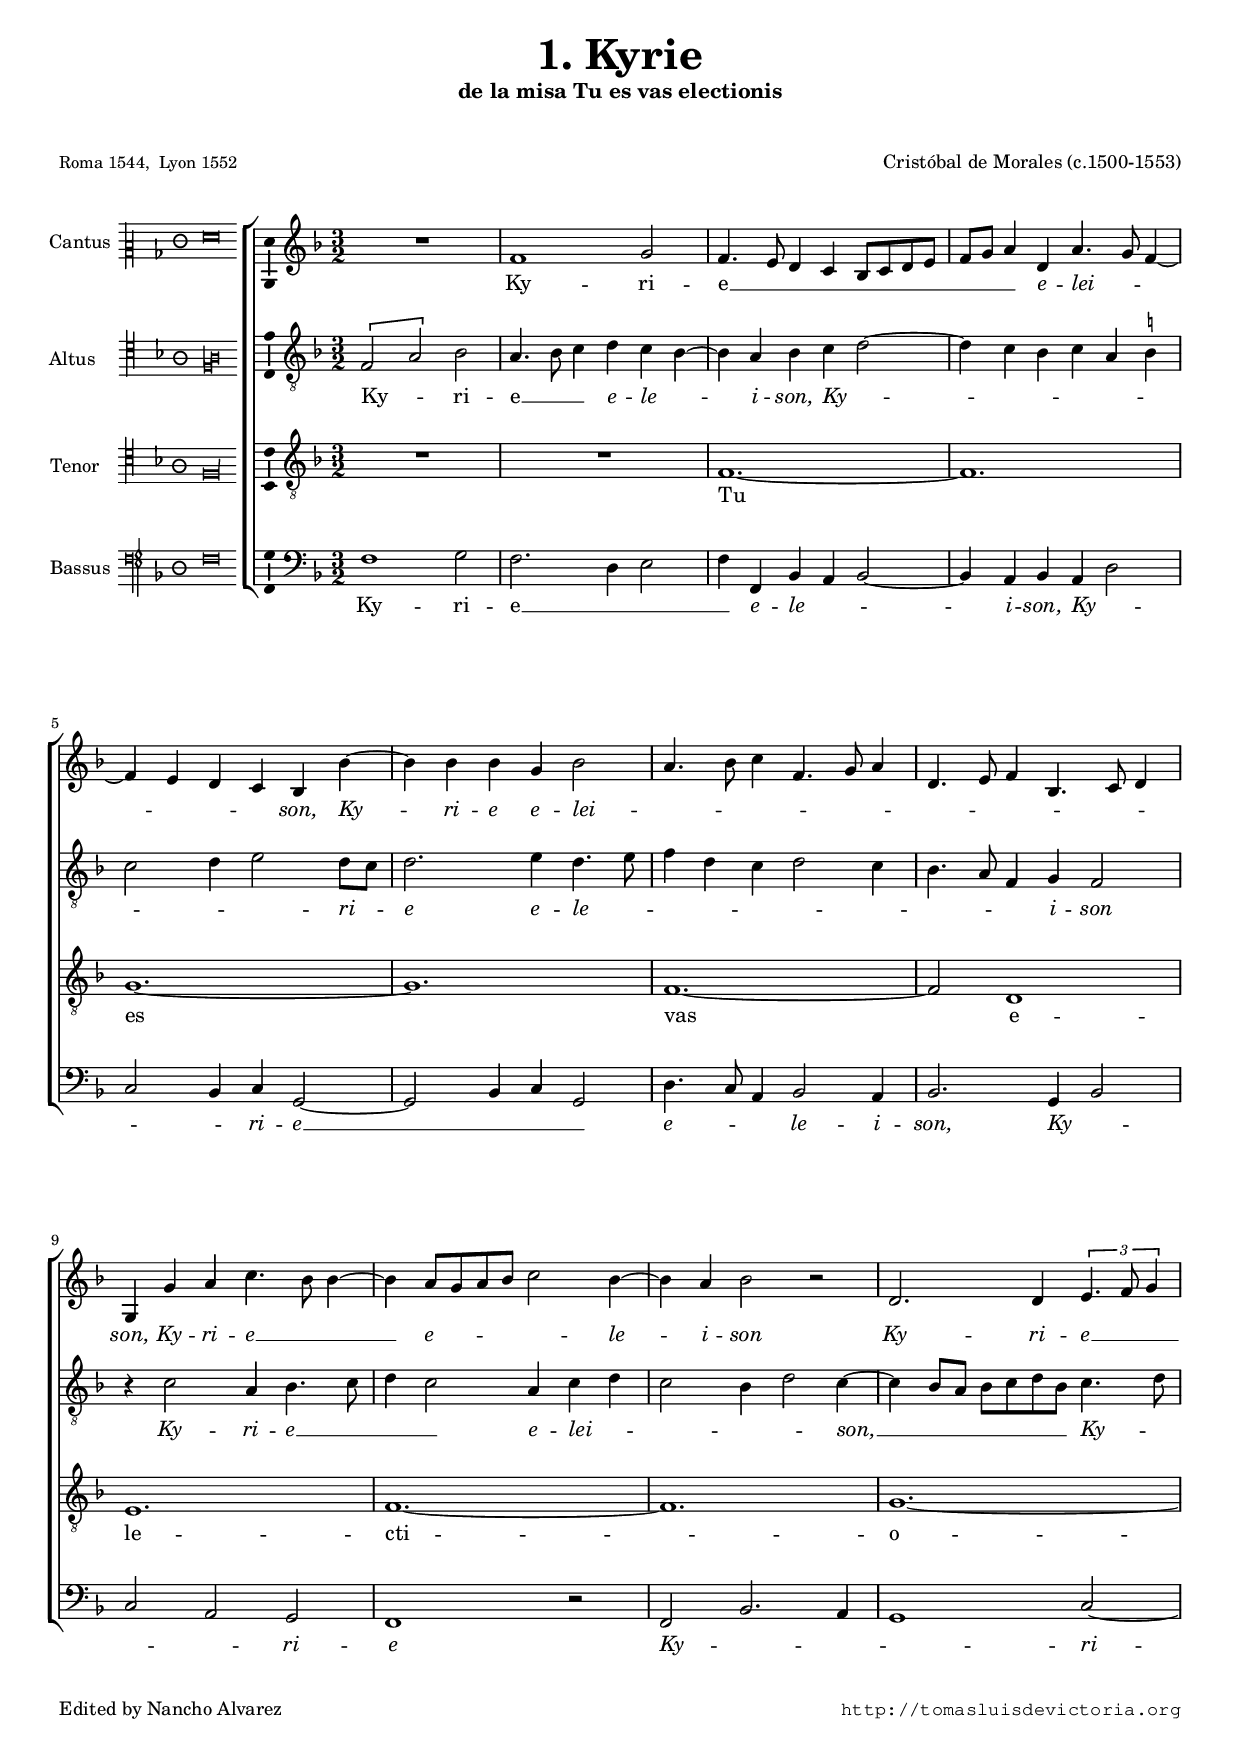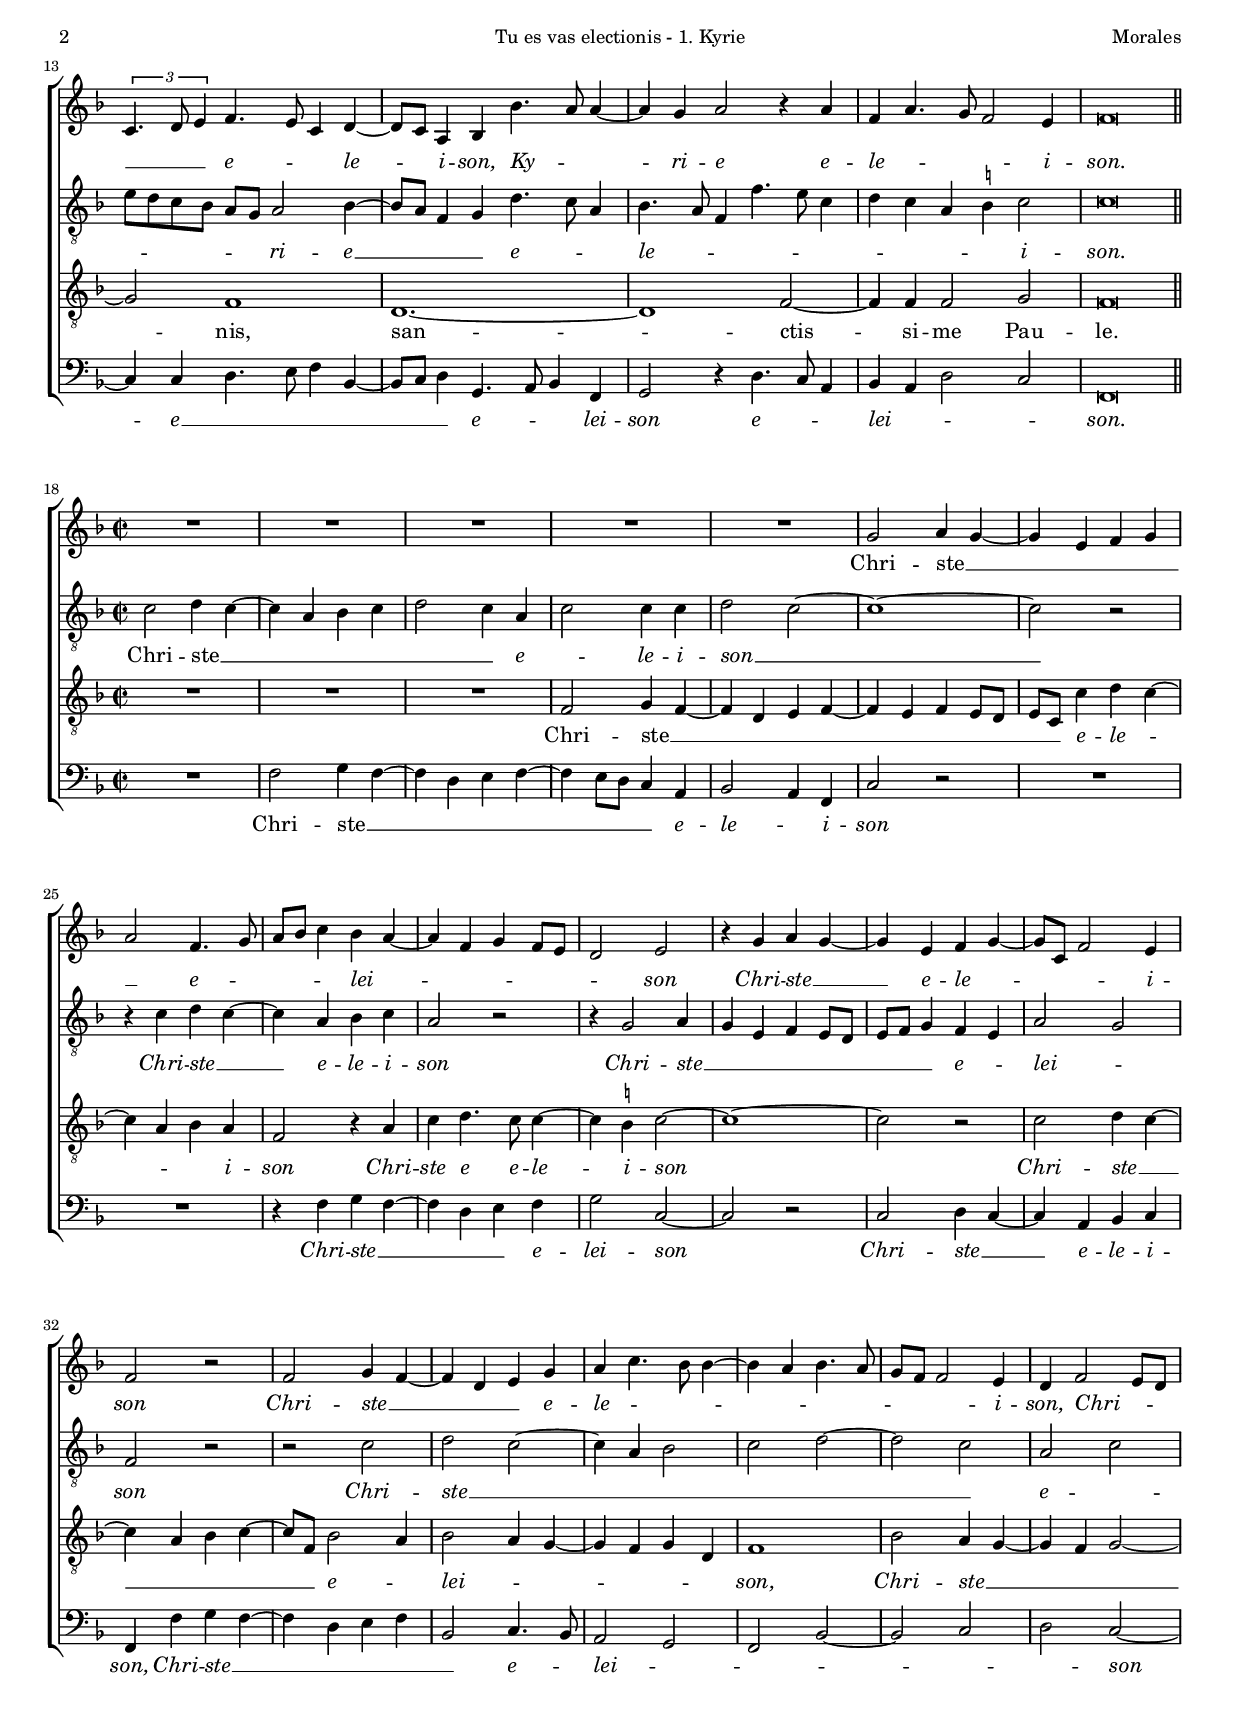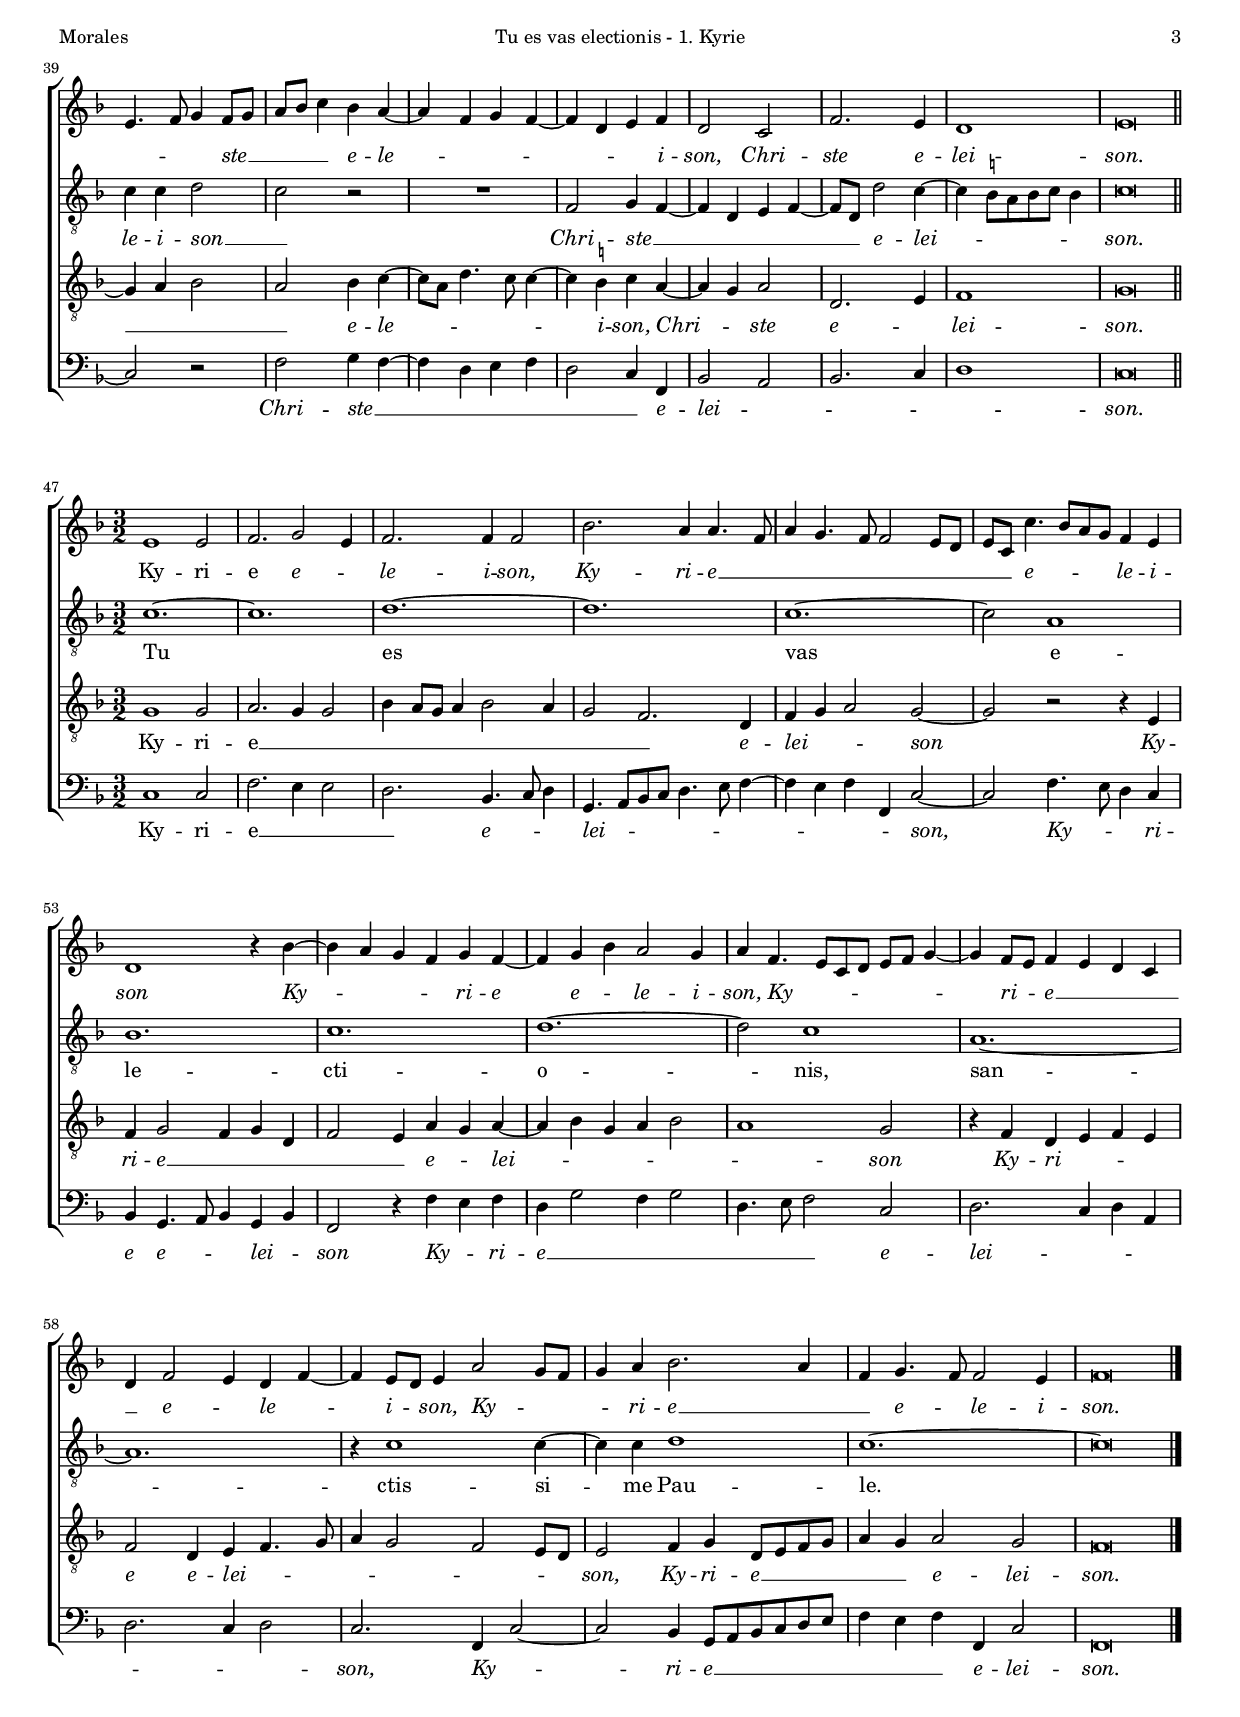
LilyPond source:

\version "2.22.0"

#(set-default-paper-size "a4")
#(set-global-staff-size 16.3)
#(ly:set-option 'point-and-click #f)
%mobile -s15.5 -i3.2

italicas=\override LyricText.font-shape = #'italic
rectas=\override LyricText.font-shape = #'upright
ss=\once \set suggestAccidentals = ##t
incipitwidth = 20

htitle="Tu es vas electionis - 1. Kyrie"
hcomposer="Morales"

\header {
	title=\markup{\fontsize #3 "1. Kyrie"}
	subtitle="de la misa Tu es vas electionis"
	subsubtitle=\markup{\column{" " " "}}
	composer="Cristóbal de Morales (c.1500-1553)"
        pdfauthor=\composer
	%opus="(-)"
	poet=\markup{\smaller "Roma 1544,  Lyon 1552"} 
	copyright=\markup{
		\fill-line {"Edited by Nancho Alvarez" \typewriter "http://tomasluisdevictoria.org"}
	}
%	tagline=""
}


global={
	% 6/4
	\key f \major \time 3/2 \skip 1*3/2*17 \bar "||" \break
	\override Score.TimeSignature.break-visibility = #'#(#f #t #t)
			\time 2/2 \skip 1*29 \bar "||"\break
			\time 3/2 \skip 1*3/2*16 \bar "|."

}


cantus=\relative c'{
	R1.
	f1 g2
	f4. e8 d4 c bes8 c d e f g a4
	d, a'4. g8 f4 ~
	f4 e4 d c bes bes'4 ~ 
	bes4 bes4 bes g bes2 a4. bes8
	c4 f,4. g8 a4 d,4. e8 f4 bes,4. c8 d4 g,
	% en el original hay notacion negra
	%c4 \tuplet 3/2{f,2 g4} a4 \tuplet 3/2{d,2 e4} f4 \tuplet 3/2{bes,2 c4} d4 g,
	g' a c4. bes8 bes4 ~
	%g' a \tuplet 3/2{c2 bes4} bes4 ~
	bes4 a8[ g
	a bes] c2 bes4 ~
	bes4 a4 bes2 r2 d,2. d4
	% el original tiene proportio tripla
	\tuplet 3/2{e4. f8 g4} \tuplet 3/2{c,4. d8 e4}
	f4. e8 c4 d4 ~
	d8 c8 a4 bes bes'4. a8 a4 ~
	a4 g4 a2 r4 a4 f a4. g8 f2 e4
	f\breve*3/4
	R1*5
	g2 a4 g ~
	g e f g
	a2 f4. g8
	a bes c4 bes a ~
	a f g f8 e
	d2 e
	r4 g a g ~
	g e f g ~
	g8 c, f2 e4
	f2 r
	f2 g4 f ~
	f d e g
	a c4. bes8 bes4 ~
	bes a bes4. a8
	g f f2 e4
	d4 f2 e8 d
	e4. f8 g4 f8 g
	a bes c4 bes a ~
	a f g f ~
	f d e f
	d2 c
	f2. e4
	d1
	e\breve*1/2
	e1 e2
	f2. g2 e4
	f2. f4 f2
	bes2. a4 a4. f8
	a4 g4. f8 f2 e8 d
	e c c'4. bes8[ a g] f4 e
	d1 r4 bes' ~
	bes a g f g f ~
	f4 g bes a2 g4
	a4 f4. e8 c d e f g4 ~
	g f8 e f4 e d c
	d f2 e4 d f ~
	f e8 d e4 a2 g8 f
	g4 a bes2. a4
	f4 g4. f8 f2 e4
	f\breve*3/4
}

altus=\relative c{
	\[f2 a\] bes2 a4. bes8 c4 d c bes4 ~ bes a4 bes c d2 ~ d4 c4 bes c a \ss b c2
	d4 e2 
	d8 c d2. e4
	d4. e8 f4 d c d2
	c4 bes4. a8 f4 g f2 r4 c'2 a4
	bes4. c8 d4 c2 a4 c d c2 bes4 d2 c4 ~ c bes8 a bes c d bes c4. d8 e d c bes a g a2
	bes4 ~ bes8 a8 f4
	g4 d'4.
	c8 a4 bes4. a8 f4 f'4.
	e8 c4 d c a \ss b c2 c\breve*3/4
	c2 d4 c ~
	c a bes c
	d2 c4 a
	c2 c4 c
	d2 c ~
	c1 ~
	c2 r
	r4 c d c ~
	c a bes c
	a2 r
	r4 g2 a4
	g e f e8 d
	e f g4 f e
	a2 g
	f r
	r c'
	d c ~
	c4 a bes2
	c2 d ~
	d c
	a c
	c4 c d2
	c r
	R1
	f,2 g4 f ~
	f d e f ~
	f8 d d'2 c4 ~
	c \ss b8[ a b c] b4
	c\breve*1/2
	c1. ~
	c
	d ~
	d
	c ~
	c2 a1
	bes1.
	c
	d ~
	d2 c1
	a1. ~
	a
	r4 c1 c4 ~ % este silencio aparecen en CSIC
	c c d1
	c1. ~
	c\breve*3/4
}

tenor=\relative c{
	R1*3/2
	R1*3/2
	f1. ~
	f
	g ~
	g
	f1. ~
	f2 d1
	e1.
	f1. ~
	f
	g1. ~
	g2 f1
	d1. ~
	d1 f2 ~
	f4 f4 f2
	g2 f\breve*3/4
	R1*3
	f2 g4 f ~
	f d e f ~
	f e f e8 d
	e c c'4 d c ~
	c a bes a
	f2 r4 a
	c d4. c8 c4 ~
	c \ss b c2 ~
	c1 ~
	c2 r
	c2 d4 c ~
	c a bes c ~
	c8 f, bes2 a4
	bes2 a4 g ~
	g f g d
	f1
	bes2 a4 g ~
	g f g2 ~
	g4 a bes2
	a bes4 c ~
	c8 a d4. c8 c4 ~
	c \ss b c a ~
	a g a2
	d,2. e4
	f1
	g\breve*1/2
	g1 g2
	a2. g4 g2
	bes4 a8 g a4 bes2 a4
	g2 f2. d4
	f4 g a2 g ~
	g r r4 e
	f g2 f4 g d
	f2 e4 a g a ~
	a4 bes g a bes2
	a1 g2
	r4 f d e f e
	f2 d4 e f4. g8
	a4 g2 f2 e8 d
	e2 f4 g d8 e f g
	a4 g a2 g
	f\breve*3/4
}

bassus=\relative c{
	f1 g2
	f2. d4 e2
	f4 f, bes a bes2 ~ bes4 a4 bes a d2 c bes4 c g2 ~ g bes4 c
	g2 d'4. c8 a4 bes2 a4 bes2. g4 bes2 c a g f1 r2
	f2 bes2. a4 g1
	c2 ~ c4 c4 d4. e8 f4 bes,4 ~ bes8 c8 d4 g,4. a8 bes4 f4 g2
	r4 d'4. c8 a4 bes a d2 c f,\breve*3/4
	%r4 \tuplet 3/2{d'2 c4} a4 bes a d2 c f,\breve*3/4
	R1
	f'2 g4 f ~
	f d e f ~
	f e8 d c4 a
	bes2 a4 f
	c'2 r
	R1*2
	r4 f g f ~
	f d e f
	g2 c, ~
	c r
	c2 d4 c ~
	c a bes c
	f, f' g f ~
	f d e f
	bes,2 c4. bes8
	a2 g
	f2 bes ~
	bes c
	d c ~
	c r
	f2 g4 f ~
	f4 d e f
	d2 c4 f,
	bes2 a
	bes2. c4
	d1
	c\breve*1/2
	c1 c2
	f2. e4 e2
	d2. bes4. c8 d4
	g,4. a8[ bes c] d4. e8 f4 ~
	f4 e f f, c'2 ~
	c f4. e8 d4 c
	bes4 g4. a8 bes4 g bes
	f2 r4 f' e f
	d4 g2 f4 g2
	d4. e8 f2 c
	d2. c4 d a
	d2. c4 d2
	c2. f,4 c'2 ~
	c bes4 g8[ a bes c d e]
	f4 e f f, c'2
	f,\breve*3/4
}

% feel free to re-distribute all the lyrics
% this solution is not particularly good

textocantus=\lyricmode{
Ky -- ri -- e __ _ _ _ _ _ _ _ _ _ _ 
\italicas
e -- lei -- _ _ _ _ _ son,
Ky -- ri -- e e -- lei -- _ _ _ _ _ _ _ _ _ _ _ _ son,
Ky -- ri -- e __ _ _ e -- _ _ _ _ le -- i -- son 
Ky -- ri -- e __ _ _ _ _ _ e -- _ _ le -- _ i -- son,
Ky -- _ _ ri -- e 
e -- le -- _ _ _ i -- son.
\rectas 
Chri -- ste __ _ _ _ _ _ 
\italicas 
e -- _ _ _ _ lei -- _ _ _ _ _ _ son
Chri -- ste __ _ e -- le -- _ _ _ i -- son
Chri -- ste __ _ _ _ e -- le -- _ _ _ _ _ _ _ _ _ i -- son,
Chri -- _ _ _ _ _ ste __ _ _ _ _ e -- le -- _ _ _ _ _ i -- son,
Chri -- ste e -- lei -- son.
\rectas
Ky -- ri -- e 
\italicas
e -- _ le -- i -- son, 
Ky -- ri -- e __ _ _ _ _ _ _ _ _ _
e -- _ _ _ le -- i -- son
Ky -- _ _ _ ri -- e e -- _ le -- i -- son,
Ky -- _ _ _ _ _ _ ri -- _ e __ _ _ _ _ 
e -- _ le -- _ i -- _ son,
Ky -- _ _ _ ri -- e __ _ _ 
e -- _ le -- i -- son.
}

textoaltus=\lyricmode{
Ky -- _ ri -- e __ _ _ 
\italicas 
e -- le -- _ i -- son,
Ky -- _ _ _ _ _ _ _ _ _ ri -- _ e e -- le -- _ _ _ _ _ _ _ _ _ i -- son
Ky -- ri -- e __ _ _ _ e -- lei -- _ _ _ _ son, __ _ _ _ _ _ _ 
Ky -- _ _ _ _ _ _ _ ri -- e __ _ _ _ e -- _ _ le -- _ _ _ _ _ _ _ _ _ i -- son.
\rectas
Chri -- ste __ _ _ _ _ _ _ 
\italicas 
e -- _ le -- i -- son __ _ 
Chri -- ste __ _ e -- le -- i -- son
Chri -- ste __ _ _ _ _ _ _ _ _ e -- _ lei -- _ son
Chri -- ste __ _ _ _ _ _ _ e -- _ le -- i -- son __ _ 
Chri -- ste __ _ _ _ _ _ e -- lei -- _ _ _ _ _ son.
\rectas
Tu es vas e -- le -- cti -- o -- nis,
san -- ctis -- si -- me Pau -- le.
}

textotenor=\lyricmode{
Tu es vas e -- le -- cti -- o -- nis,
san -- ctis -- si -- me Pau -- le.
Chri -- ste __ _ _ _ _ _ _ _ _ _ _ 
\italicas 
e -- le -- _ _ _ i -- son
Chri -- ste e e -- le -- i -- son
Chri -- ste __ _ _ _ _ _ e -- _ lei -- _ _ _ _ _ son,
Chri -- ste __ _ _ _ _ _ _ e -- le -- _ _ _ _ i -- son,
Chri -- _ ste e -- _ lei -- son.
\rectas
Ky -- ri -- e __ _ _ _ _ _ _ _ _ _ _
\italicas 
e -- lei -- _ _ son
Ky -- ri -- e __ _ _ _ _ _ e -- _ lei -- _ _ _ _ _ son
Ky -- ri -- _ _ _ e e -- lei -- _ _ _ _ _ _ _ son,
Ky -- ri -- e __ _ _ _ _ _ e -- lei -- son.
}

textobassus=\lyricmode{
Ky -- ri -- e __ _ _ _ 
\italicas 
e -- le -- _ _ i -- son,
Ky -- _ _ _ ri -- e __ _ _ _ 
e -- _ _ le -- i -- son,
Ky -- _ _ _ ri -- e
Ky -- _ _ _ ri -- e __ _ _ _ _ _ _ e -- _ _ lei -- son
e -- _ _ lei -- _ _ _ son.
\rectas 
Chri -- ste __ _ _ _ _ _ _ _ 
\italicas 
e -- le -- _ i -- son
Chri -- ste __ _ _ _ e -- lei -- son 
Chri -- ste __ _ e -- le -- i -- son,
Chri -- ste __ _ _ _ _ _ e -- _ lei -- _ _ _ _ _ son
Chri -- ste __ _ _ _ _ _ _ 
e -- lei -- _ _ _ _ son.
\rectas 
Ky -- ri -- e __ _ _ _ 
\italicas 
e -- _ _ lei -- _ _ _ _ _ _ _ _ _ son,
Ky -- _ _ ri -- e e -- _ _ lei -- _ son
Ky -- _ ri -- e __ _ _ _ _ _ _ e -- lei -- _ _ _ _ _ _ son,
Ky -- _ ri -- e __ _ _ _ _ _ _ _ _ e -- lei -- son.
}


incipitcantus=\markup{
	\score{
		{ 
		\set Staff.instrumentName="Cantus "
		\override NoteHead.style = #'neomensural
		\override Staff.TimeSignature.style = #'neomensural
		\cadenzaOn 
		\clef "petrucci-c2"
		\key f \major
		\time 3/2
		f'\breve
		} 
	\layout { line-width=\incipitwidth indent = 0 }
	}
}

incipitaltus=\markup{
	\score{
		{ 
		\set Staff.instrumentName="Altus    "
		\override NoteHead.style = #'neomensural 
		\override Staff.TimeSignature.style = #'neomensural
		\cadenzaOn 
		\clef "petrucci-c4"
		\key f \major
		\time 3/2
		\[f1 a\]
		} 
	\layout { 
		\context {\Voice
                        \remove Ligature_bracket_engraver
                        \consists Mensural_ligature_engraver
        	}
	line-width=\incipitwidth indent = 0 }
	}
}


incipittenor=\markup{
	\score{
		{ 
		\set Staff.instrumentName="Tenor   "
		\override NoteHead.style = #'neomensural 
		\override Staff.TimeSignature.style = #'neomensural
		\cadenzaOn 
		\clef "petrucci-c4"
		\key f \major
		\time 3/2
		f\longa
		} 
	\layout { line-width=\incipitwidth indent=0 }
	}
}

incipitbassus=\markup{
	\score{
		{ 
		\set Staff.instrumentName="Bassus "
		\override NoteHead.style = #'neomensural
		\override Staff.TimeSignature.style = #'neomensural
		\cadenzaOn 
		\clef "petrucci-f4"
		\key f \major
		\time 3/2
		f\breve
		} 
	\layout { line-width=\incipitwidth indent = 0 }
	}
}


\score {\transpose c' c'{
\new ChoirStaff<<

	\new Staff <<\global
	\new Voice="v1" {
		\set Staff.instrumentName=\incipitcantus
		\clef "treble"
		\cantus }
	\new Lyrics \lyricsto "v1" {\textocantus }
	>>

	\new Staff <<\global
	\new Voice="v2" {
		\set Staff.instrumentName=\incipitaltus
		\clef "G_8"
		\altus }
	\new Lyrics \lyricsto "v2" {\textoaltus }
	>>
	
	\new Staff <<\global
	\new Voice="v3" {
		\set Staff.instrumentName=\incipittenor
		\clef "G_8"
		\tenor }
	\new Lyrics \lyricsto "v3" {\textotenor }
	>>

	\new Staff <<\global
	\new Voice="v4" {
		\set Staff.instrumentName=\incipitbassus
		\clef "bass"
		\bassus }
	\new Lyrics \lyricsto "v4" {\textobassus }
	>>
	
>>

	} % transpose

\layout{ 
	\context {\Lyrics 
		\override VerticalAxisGroup.staff-affinity = #UP
		\override VerticalAxisGroup.nonstaff-relatedstaff-spacing =
			#'((basic-distance . 0) (minimum-distance . 0) (padding . 1))
		\override LyricText.font-size = #1.2
		\override LyricHyphen.minimum-distance = #0.5
	}
	\context {\Score 
		\override BarNumber.padding = #2 
	}
	\context {\Voice 
		%melismaBusyProperties = #'()
		%autoBeaming = ##f
	}
	%\context { \Staff \RemoveEmptyStaves }
	\context {\Staff 
		\override VerticalAxisGroup.staff-staff-spacing =
			#'((basic-distance . 11) (minimum-distance . 0) (padding . 1))
		\consists Ambitus_engraver 
		\override LigatureBracket.padding = #1
	}
}

%\midi {}

}


\paper{
	evenHeaderMarkup=\markup  \fill-line { \fromproperty #'page:page-number-string \htitle \hcomposer }
	oddHeaderMarkup= \markup  \fill-line { \on-the-fly #not-first-page \hcomposer \on-the-fly #not-first-page \htitle \on-the-fly #not-first-page \fromproperty #'page:page-number-string }
	%system-count=8
	ragged-last-bottom = ##f
	indent=3.3\cm
	system-system-spacing =
	#'((basic-distance . 20) (minimum-distance . 0) (padding . 5))
	top-system-spacing = % header
	#'((basic-distance . 10) (minimum-distance . 0) (padding . 0))
	last-bottom-spacing = % footer
	#'((basic-distance . 12) (minimum-distance . 0) (padding . 0))
	%top-markup-spacing #'basic-distance = 0
	markup-system-spacing.basic-distance = 20

}
